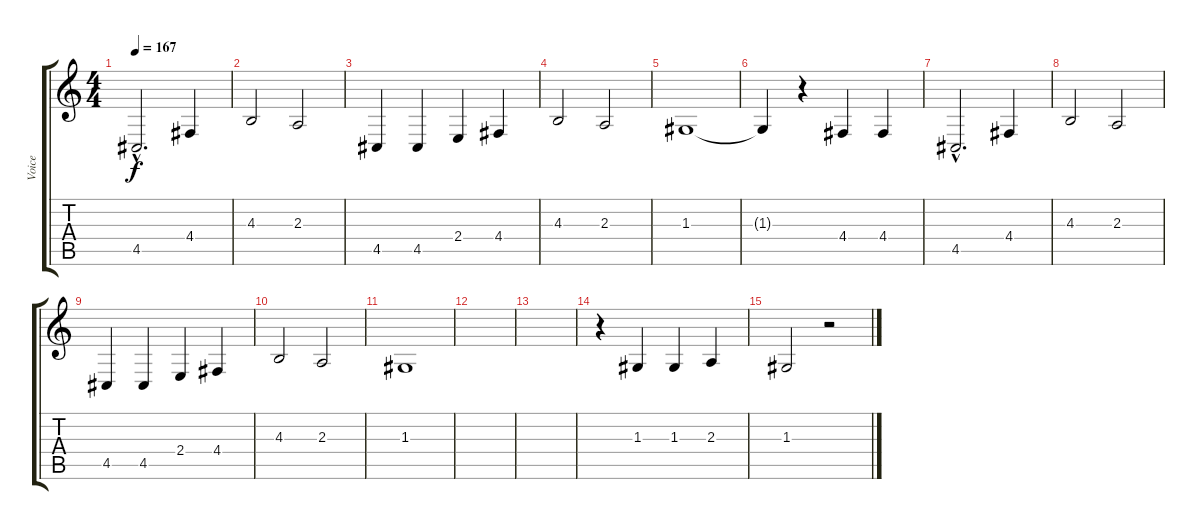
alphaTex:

\track ("Voice" "Voice") {instrument cello}
\staff {score tabs}
\tuning (E4 B3 G3 D3 A2 E2) {hide}
\ts (4 4)
\tempo 167
\clef g2
\ks c
4.5{hac}.2{d dy f} 4.4.4 |
4.3.2 2.3.2 |
4.5.4 4.5.4 2.4.4 4.4.4 |
4.3.2 2.3.2 |
1.3.1 |
1.3{t}.4 r.4 4.4.4 4.4.4 |
4.5{hac}.2{d} 4.4.4 |
4.3.2 2.3.2 |
4.5.4 4.5.4 2.4.4 4.4.4 |
4.3.2 2.3.2 |
1.3.1 |
|
|
r.4 1.3.4 1.3.4 2.3.4 |
1.3.2 r.2
